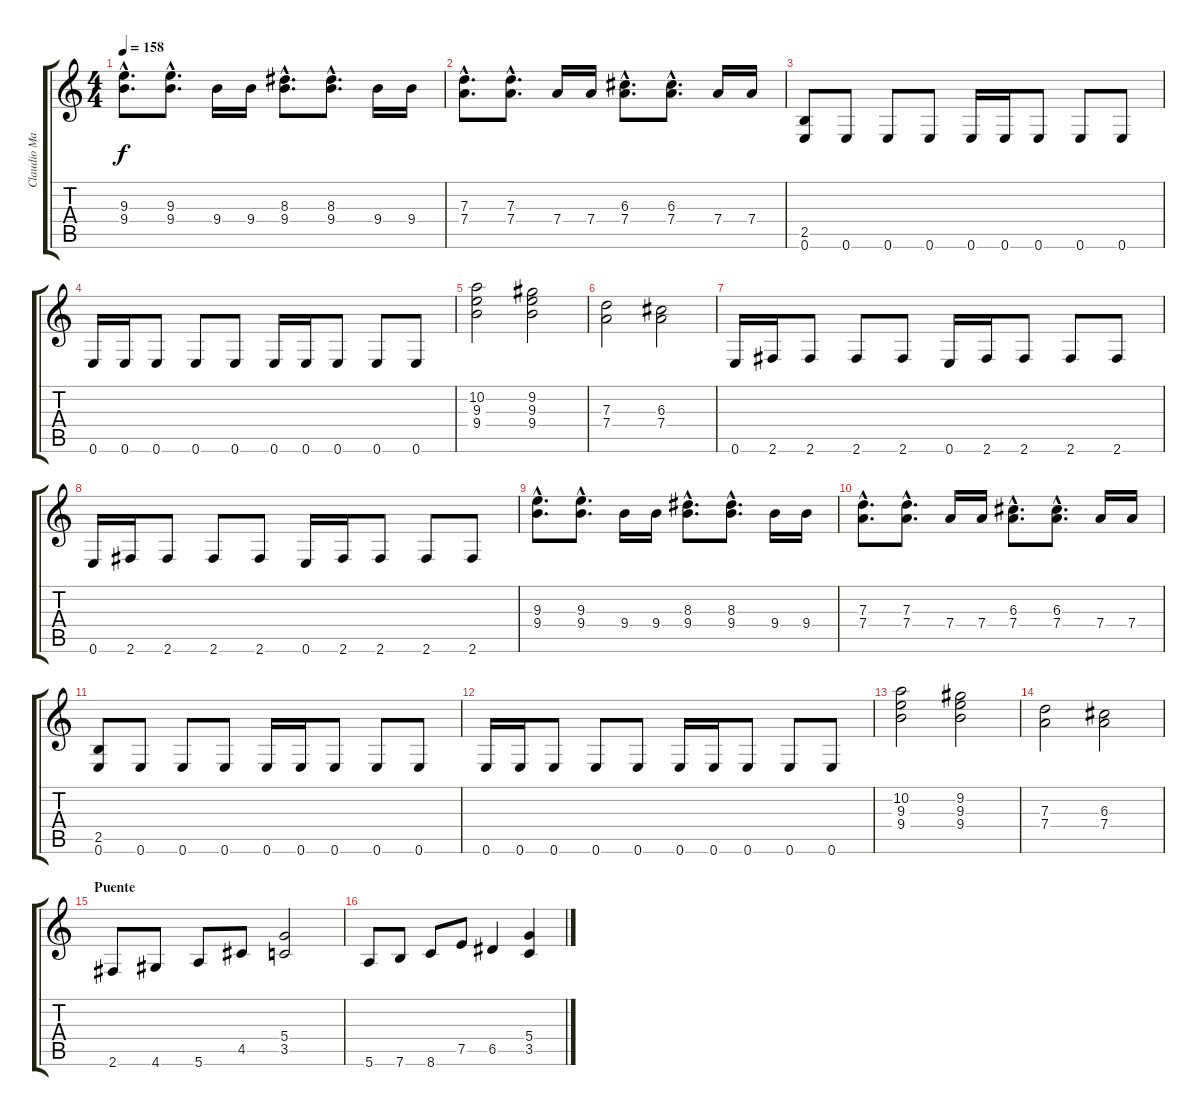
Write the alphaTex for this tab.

\track ("Claudio Marciello (Gtr 1)" "Claudio Ma") {instrument distortionguitar}
\staff {score tabs}
\tuning (E4 B3 G3 D3 A2 E2) {hide}
\ts (4 4)
\tempo 158
\clef g2
\ks c
(9.3{hac} 9.4{hac}).8{d dy f} (9.3{hac} 9.4{hac}).8{d} 9.4.16 9.4.16 (8.3{hac} 9.4{hac}).8{d} (8.3{hac} 9.4{hac}).8{d} 9.4.16 9.4.16 |
(7.3{hac} 7.4{hac}).8{d} (7.3{hac} 7.4{hac}).8{d} 7.4.16 7.4.16 (6.3{hac} 7.4{hac}).8{d} (6.3{hac} 7.4{hac}).8{d} 7.4.16 7.4.16 |
(2.5 0.6).8 0.6.8 0.6.8 0.6.8 0.6.16 0.6.16 0.6.8 0.6.8 0.6.8 |
0.6.16 0.6.16 0.6.8 0.6.8 0.6.8 0.6.16 0.6.16 0.6.8 0.6.8 0.6.8 |
(10.2 9.3 9.4).2 (9.2 9.3 9.4).2 |
(7.3 7.4).2 (6.3 7.4).2 |
0.6.16 2.6.16 2.6.8 2.6.8 2.6.8 0.6.16 2.6.16 2.6.8 2.6.8 2.6.8 |
0.6.16 2.6.16 2.6.8 2.6.8 2.6.8 0.6.16 2.6.16 2.6.8 2.6.8 2.6.8 |
(9.3{hac} 9.4{hac}).8{d} (9.3{hac} 9.4{hac}).8{d} 9.4.16 9.4.16 (8.3{hac} 9.4{hac}).8{d} (8.3{hac} 9.4{hac}).8{d} 9.4.16 9.4.16 |
(7.3{hac} 7.4{hac}).8{d} (7.3{hac} 7.4{hac}).8{d} 7.4.16 7.4.16 (6.3{hac} 7.4{hac}).8{d} (6.3{hac} 7.4{hac}).8{d} 7.4.16 7.4.16 |
(2.5 0.6).8 0.6.8 0.6.8 0.6.8 0.6.16 0.6.16 0.6.8 0.6.8 0.6.8 |
0.6.16 0.6.16 0.6.8 0.6.8 0.6.8 0.6.16 0.6.16 0.6.8 0.6.8 0.6.8 |
(10.2 9.3 9.4).2 (9.2 9.3 9.4).2 |
(7.3 7.4).2 (6.3 7.4).2 |
\section ("" "Puente")
2.6.8 4.6.8 5.6.8 4.5.8 (5.4 3.5).2 |
5.6.8 7.6.8 8.6.8 7.5.8 6.5.4 (5.4 3.5).4
